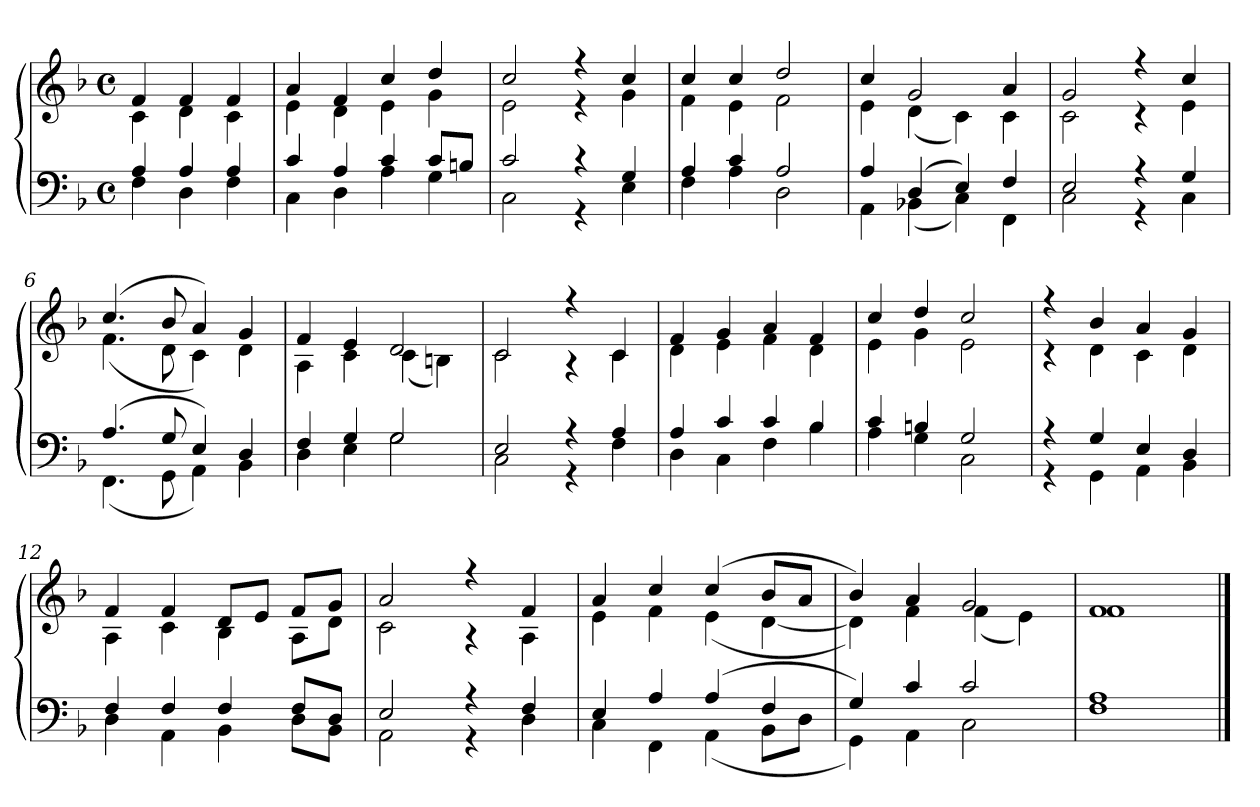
**kern	**kern
*part1	*part1
*staff2	*staff1
*clefF4	*clefG2
*k[b-]	*k[b-]
*F:	*F:
*M4/4	*M4/4
*met(c)	*met(c)
=	=
*^	*^
4A	4F	4f	4c
4A	4D	4f	4d
4A	4F	4f	4c
=1	=1	=1	=1
4c	4C	4a	4e
4A	4D	4f	4d
4c	4A	4cc	4e
8cL	4G	4dd	4g
8BnJ	.	.	.
=2	=2	=2	=2
2c	2C	2cc	2e
4r	4r	4r	4r
4G	4E	4cc	4g
=3	=3	=3	=3
4A	4F	4cc	4f
4c	4A	4cc	4e
2A	2D	2dd	2f
=4	=4	=4	=4
4A	4AA	4cc	4e
(4D	(4BB-X	2g	(4d
4E)	4C)	.	4c)
4F	4FF	4a	4c
=5	=5	=5	=5
2E	2C	2g	2c
4r	4r	4r	4r
4G	4C	4cc	4e
=6	=6	=6	=6
(4.A	(4.FF	(4.cc	(4.f
8G	8GG	8b-	8d
4E)	4AA)	4a)	4c)
4D	4BB-	4g	4d
=7	=7	=7	=7
4F	4D	4f	4A
4G	4E	4e	4c
2G	2G	2d	(4c
.	.	.	4Bn)
=8	=8	=8	=8
2E	2C	2c	2c
4r	4r	4r	4r
4A	4F	4c	4c
=9	=9	=9	=9
4A	4D	4f	4d
4c	4C	4g	4e
4c	4F	4a	4f
4B-	4B-	4f	4d
=10	=10	=10	=10
4c	4A	4cc	4e
4Bn	4G	4dd	4g
2G	2C	2cc	2e
=11	=11	=11	=11
4r	4r	4r	4r
4G	4GG	4b-	4d
4E	4AA	4a	4c
4D	4BB-	4g	4d
=12	=12	=12	=12
4F	4D	4f	4A
4F	4AA	4f	4c
4F	4BB-	8dL	4B-
.	.	8eJ	.
8FL	8DL	8fL	8AL
8DJ	8BB-J	8gJ	8dJ
=13	=13	=13	=13
2E	2AA	2a	2c
4r	4r	4r	4r
4F	4D	4f	4A
=14	=14	=14	=14
4E	4C	4a	4e
4A	4FF	4cc	4f
(4A	(4AA	(4cc	(4e
4F	8BB-L	8b-L	[4d
.	8DJ	8aJ	.
=15	=15	=15	=15
4G)	4GG)	4b-)	4d])
4c	4AA	4a	4f
2c	2C	2g	(4f
.	.	.	4e)
=16	=16	=16	=16
1A	1F	1f	1f
*v	*v	*	*
*	*v	*v
==	==
*-	*-
